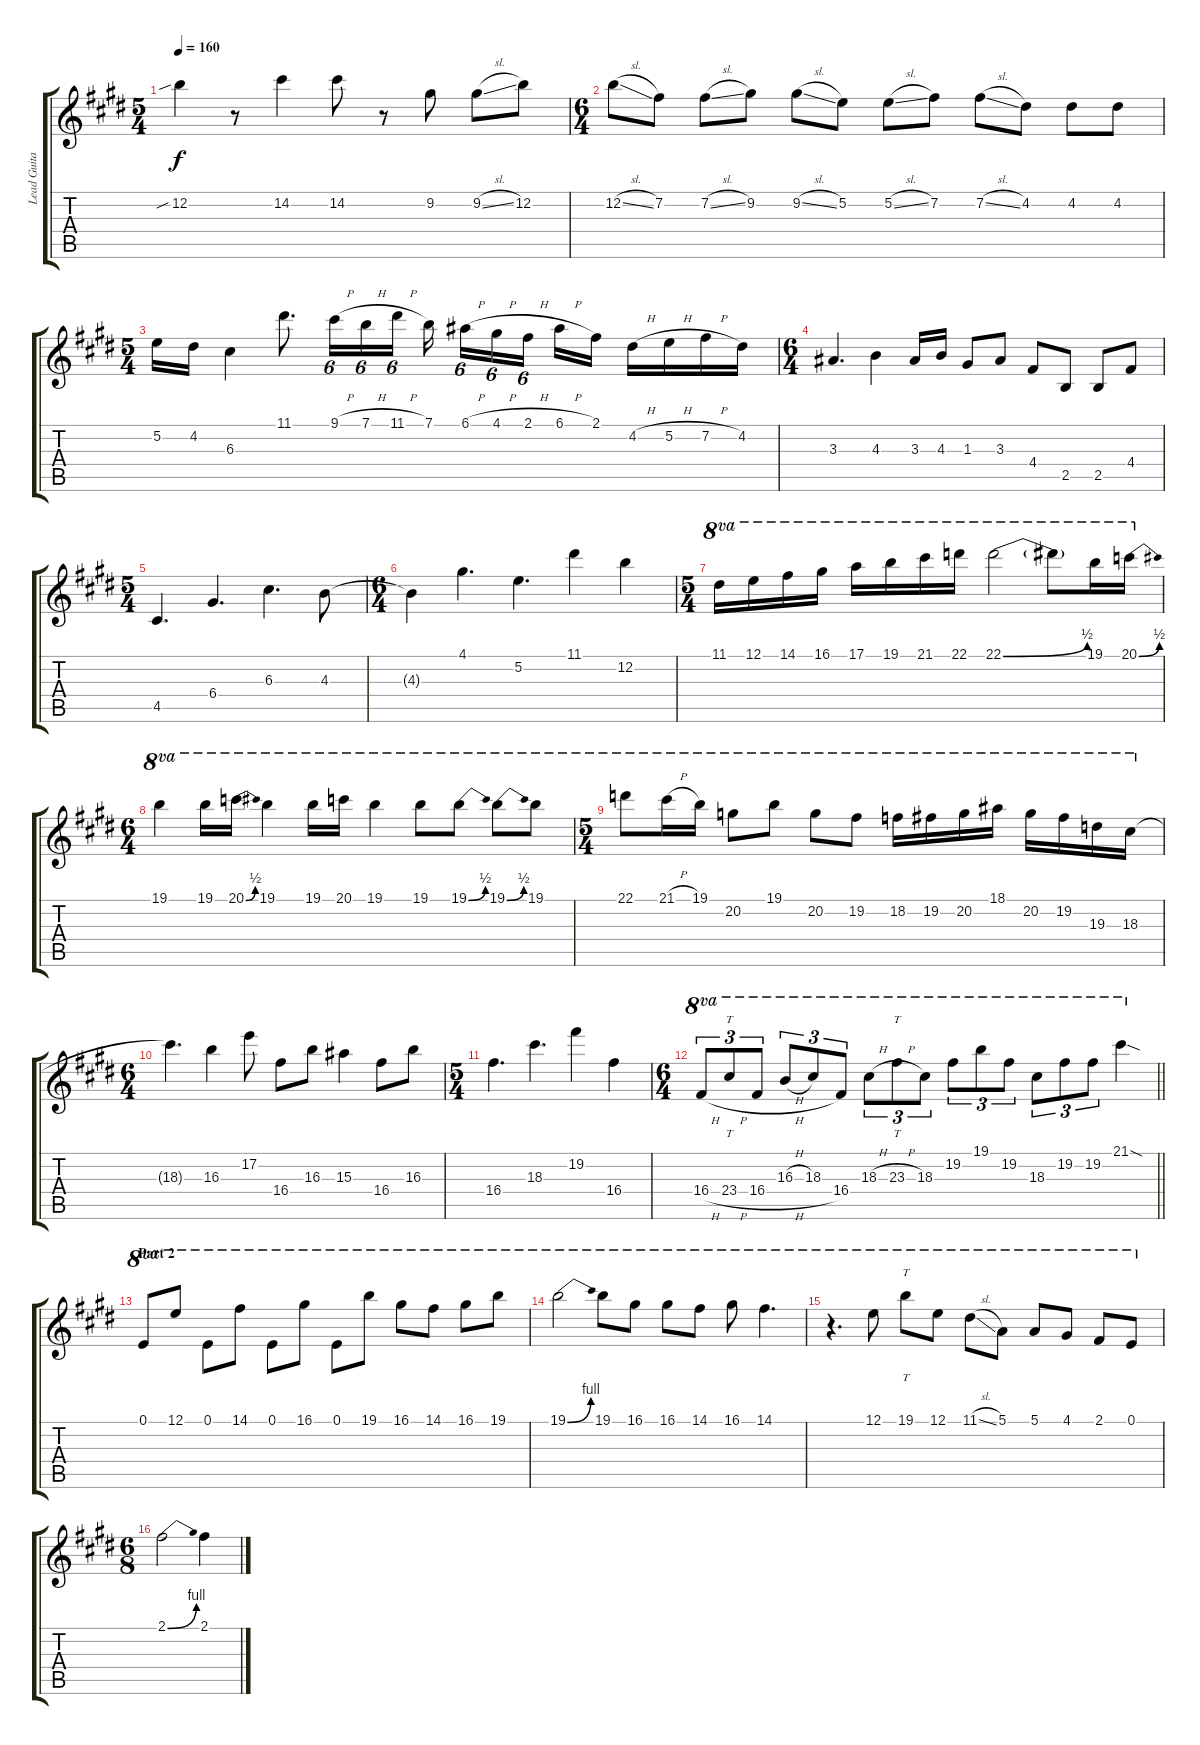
\track ("Lead Guitar (Jim Matheos)" "Lead Guita") {instrument distortionguitar}
\staff {score tabs}
\tuning (E4 B3 G3 D3 A2 E2) {hide}
\ts (5 4)
\tempo 160
\clef g2
\ks c#minor
12.2{sib}.4{dy f} r.8 14.2.4 14.2.8 r.8 9.2.8 9.2{sl}.8 12.2.8 |
\ts (6 4)
12.2{sl}.8 7.2.8 7.2{sl}.8 9.2.8 9.2{sl}.8 5.2.8 5.2{sl}.8 7.2.8 7.2{sl}.8 4.2.8 4.2.8 4.2.8 |
\ts (5 4)
5.2.16 4.2.16 6.3.4 11.1.8{d} 9.1{h}.16{tu (6 4)} 7.1{h}.16{tu (6 4)} 11.1{h}.16{tu (6 4) beam splitsecondary} 7.1.16 6.1{h}.16{tu (6 4)} 4.1{h}.16{tu (6 4)} 2.1{h}.16{tu (6 4) beam splitsecondary} 6.1{h}.16 2.1.16 4.2{h}.16 5.2{h}.16 7.2{h}.16 4.2.16 |
\ts (6 4)
3.3.4{d} 4.3.4 3.3.16 4.3.16 1.3.8 3.3.8 4.4.8 2.5.8 2.5.8 4.4.8 |
\ts (5 4)
4.5.4{d} 6.4.4{d} 6.3.4{d} 4.3.8 |
\ts (6 4)
4.3{t}.4 4.1.4{d} 5.2.4{d} 11.1.4 12.2.4 |
\ts (5 4)
11.1.16{ot 8va} 12.1.16{ot 8va} 14.1.16{ot 8va} 16.1.16{ot 8va} 17.1.16{ot 8va} 19.1.16{ot 8va} 21.1.16{ot 8va} 22.1.16{ot 8va} 22.1{be (bend 0 0 60 2)}.2{ot 8va} 22.1{t}.8{ot 8va} 19.1.16{ot 8va} 20.1{be (bend 0 0 60 2)}.16{ot 8va} |
\ts (6 4)
19.1.4{ot 8va} 19.1.16{ot 8va} 20.1{be (bend 0 0 60 2)}.16{ot 8va} 19.1.4{ot 8va} 19.1.16{ot 8va} 20.1.16{ot 8va} 19.1.4{ot 8va} 19.1.8{ot 8va} 19.1{be (bend 0 0 60 2)}.8{ot 8va} 19.1{be (bend 0 0 60 2)}.8{ot 8va} 19.1.8{ot 8va} |
\ts (5 4)
22.1.8{ot 8va} 21.1{h}.16{ot 8va} 19.1.16{ot 8va} 20.2.8{ot 8va} 19.1.8{ot 8va} 20.2.8{ot 8va} 19.2.8{ot 8va} 18.2.16{ot 8va} 19.2.16{ot 8va} 20.2.16{ot 8va} 18.1.16{ot 8va} 20.2.16{ot 8va} 19.2.16{ot 8va} 19.3.16{ot 8va} 18.3.16{ot 8va} |
\ts (6 4)
18.3{t}.4{d} 16.3.4 17.2.8 16.4.8 16.3.8 15.3.4 16.4.8 16.3.8 |
\ts (5 4)
16.4.4{d} 18.3.4{d} 19.2.4 16.4.4 |
\ts (6 4)
\barLineRight lightlight
16.4{h}.8{tu (3 2) ot 8va} 23.4{h}.8{tt tu (3 2) ot 8va} 16.4{h}.8{tu (3 2) ot 8va} 16.3{h}.8{tu (3 2) ot 8va} 18.3.8{tu (3 2) ot 8va} 16.4.8{tu (3 2) ot 8va} 18.3{h}.8{tu (3 2) ot 8va} 23.3{h}.8{tt tu (3 2) ot 8va} 18.3.8{tu (3 2) ot 8va} 19.2.8{tu (3 2) ot 8va} 19.1.8{tu (3 2) ot 8va} 19.2.8{tu (3 2) ot 8va} 18.3.8{tu (3 2) ot 8va} 19.2.8{tu (3 2) ot 8va} 19.2.8{tu (3 2) ot 8va} 21.1{sod}.4{ot 8va} |
\section ("" "Part 2")
0.1.8{ot 8va} 12.1.8{ot 8va} 0.1.8{ot 8va} 14.1.8{ot 8va} 0.1.8{ot 8va} 16.1.8{ot 8va} 0.1.8{ot 8va} 19.1.8{ot 8va} 16.1.8{ot 8va} 14.1.8{ot 8va} 16.1.8{ot 8va} 19.1.8{ot 8va} |
19.1{be (bend 0 0 60 4)}.2{ot 8va} 19.1.8{ot 8va} 16.1.8{ot 8va} 16.1.8{ot 8va} 14.1.8{ot 8va} 16.1.8{ot 8va} 14.1.4{d ot 8va} |
r.4{d ot 8va} 12.1.8{ot 8va} 19.1.8{tt ot 8va} 12.1.8{ot 8va} 11.1{sl}.8{ot 8va} 5.1.8{ot 8va} 5.1.8{ot 8va} 4.1.8{ot 8va} 2.1.8{ot 8va} 0.1.8{ot 8va} |
\ts (6 8)
2.1{be (bend 0 0 60 4)}.2 2.1.4
